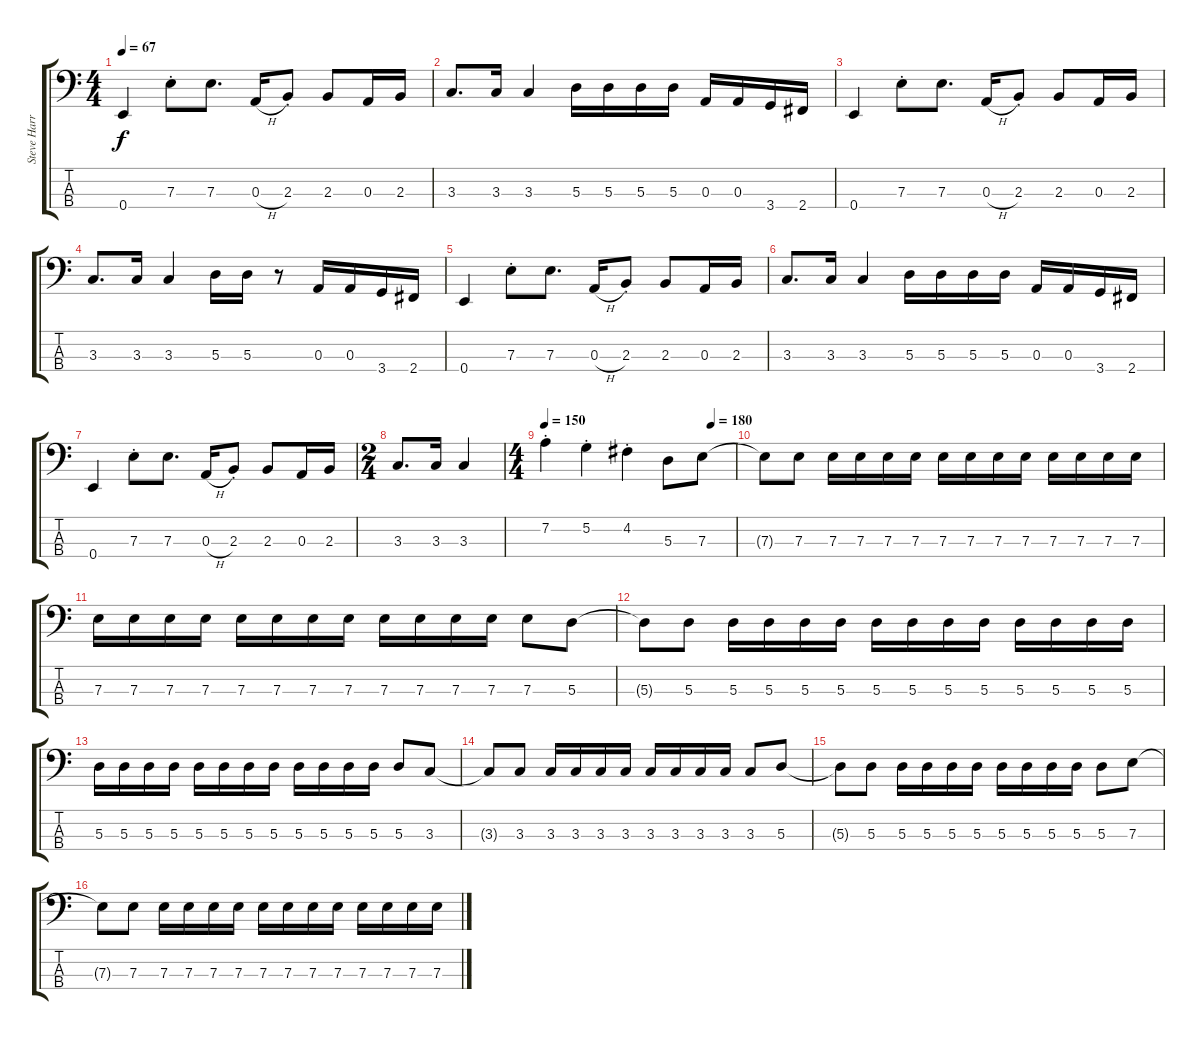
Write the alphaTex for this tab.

\track ("Steve Harris - Bass" "Steve Harr") {instrument electricbassfinger}
\staff {score tabs}
\tuning (G2 D2 A1 E1) {hide}
\ts (4 4)
\tempo 67
\clef f4
\ks c
0.4.4{dy f} 7.3{st}.8 7.3.8{d} 0.3{h}.16 2.3{st}.8 2.3.8 0.3.16 2.3.16 |
3.3.8{d} 3.3.16 3.3.4 5.3.16 5.3.16 5.3.16 5.3.16 0.3.16 0.3.16 3.4.16 2.4.16 |
0.4.4 7.3{st}.8 7.3.8{d} 0.3{h}.16 2.3{st}.8 2.3.8 0.3.16 2.3.16 |
3.3.8{d} 3.3.16 3.3.4 5.3.16 5.3.16 r.8 0.3.16 0.3.16 3.4.16 2.4.16 |
0.4.4 7.3{st}.8 7.3.8{d} 0.3{h}.16 2.3{st}.8 2.3.8 0.3.16 2.3.16 |
3.3.8{d} 3.3.16 3.3.4 5.3.16 5.3.16 5.3.16 5.3.16 0.3.16 0.3.16 3.4.16 2.4.16 |
0.4.4 7.3{st}.8 7.3.8{d} 0.3{h}.16 2.3{st}.8 2.3.8 0.3.16 2.3.16 |
\ts (2 4)
3.3.8{d} 3.3.16 3.3.4 |
\ts (4 4)
\tempo 150
\tempo (180 0.875)
7.2{st}.4 5.2{st}.4 4.2{st}.4 5.3.8 7.3.8 |
7.3{t}.8 7.3.8 7.3.16 7.3.16 7.3.16 7.3.16 7.3.16 7.3.16 7.3.16 7.3.16 7.3.16 7.3.16 7.3.16 7.3.16 |
7.3.16 7.3.16 7.3.16 7.3.16 7.3.16 7.3.16 7.3.16 7.3.16 7.3.16 7.3.16 7.3.16 7.3.16 7.3.8 5.3.8 |
5.3{t}.8 5.3.8 5.3.16 5.3.16 5.3.16 5.3.16 5.3.16 5.3.16 5.3.16 5.3.16 5.3.16 5.3.16 5.3.16 5.3.16 |
5.3.16 5.3.16 5.3.16 5.3.16 5.3.16 5.3.16 5.3.16 5.3.16 5.3.16 5.3.16 5.3.16 5.3.16 5.3.8 3.3.8 |
3.3{t}.8 3.3.8 3.3.16 3.3.16 3.3.16 3.3.16 3.3.16 3.3.16 3.3.16 3.3.16 3.3.8 5.3.8 |
5.3{t}.8 5.3.8 5.3.16 5.3.16 5.3.16 5.3.16 5.3.16 5.3.16 5.3.16 5.3.16 5.3.8 7.3.8 |
7.3{t}.8 7.3.8 7.3.16 7.3.16 7.3.16 7.3.16 7.3.16 7.3.16 7.3.16 7.3.16 7.3.16 7.3.16 7.3.16 7.3.16
